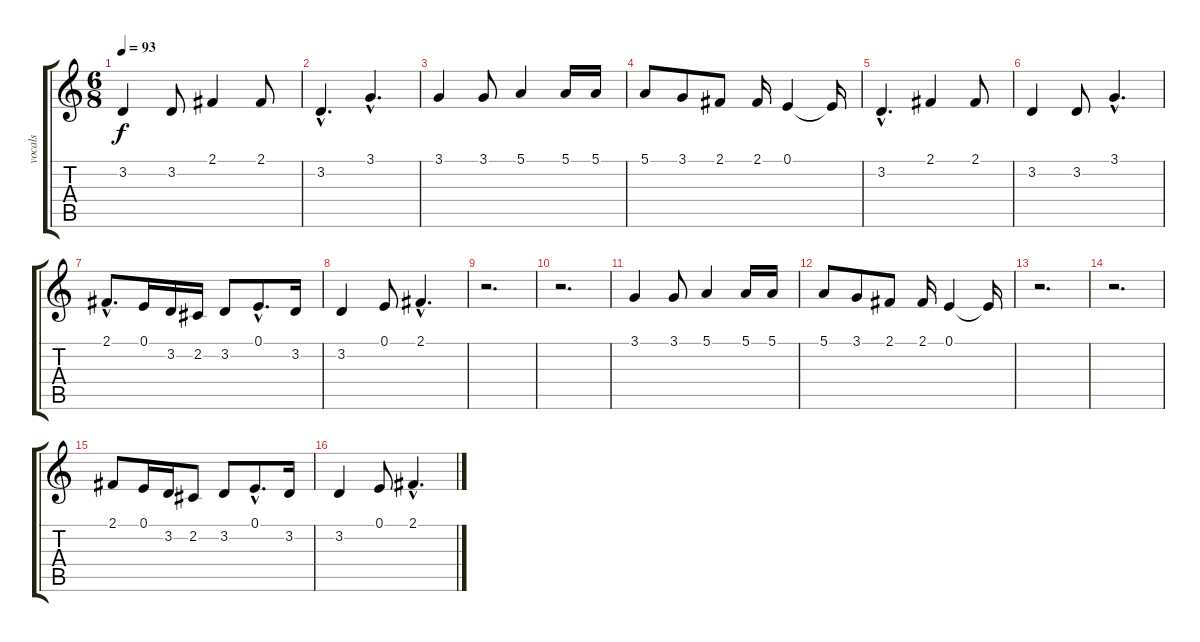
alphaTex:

\track ("vocals" "vocals") {instrument oboe}
\staff {score tabs}
\tuning (E4 B3 G3 D3 A2 E2) {hide}
\ts (6 8)
\tempo 93
\clef g2
\ks c
3.2.4{dy f} 3.2.8 2.1.4 2.1.8 |
3.2{hac}.4{d} 3.1{hac}.4{d} |
3.1.4 3.1.8 5.1.4 5.1.16 5.1.16 |
5.1.8 3.1.8 2.1.8 2.1.16 0.1.4 0.1{t}.16 |
3.2{hac}.4{d} 2.1.4 2.1.8 |
3.2.4 3.2.8 3.1{hac}.4{d} |
2.1{hac}.8{d} 0.1.16 3.2.16 2.2.16 3.2.8 0.1{hac}.8{d} 3.2.16 |
3.2.4 0.1.8 2.1{hac}.4{d} |
r.2{d} |
r.2{d} |
3.1.4 3.1.8 5.1.4 5.1.16 5.1.16 |
5.1.8 3.1.8 2.1.8 2.1.16 0.1.4 0.1{t}.16 |
r.2{d} |
r.2{d} |
2.1.8 0.1.16 3.2.16 2.2.8 3.2.8 0.1{hac}.8{d} 3.2.16 |
3.2.4 0.1.8 2.1{hac}.4{d}
